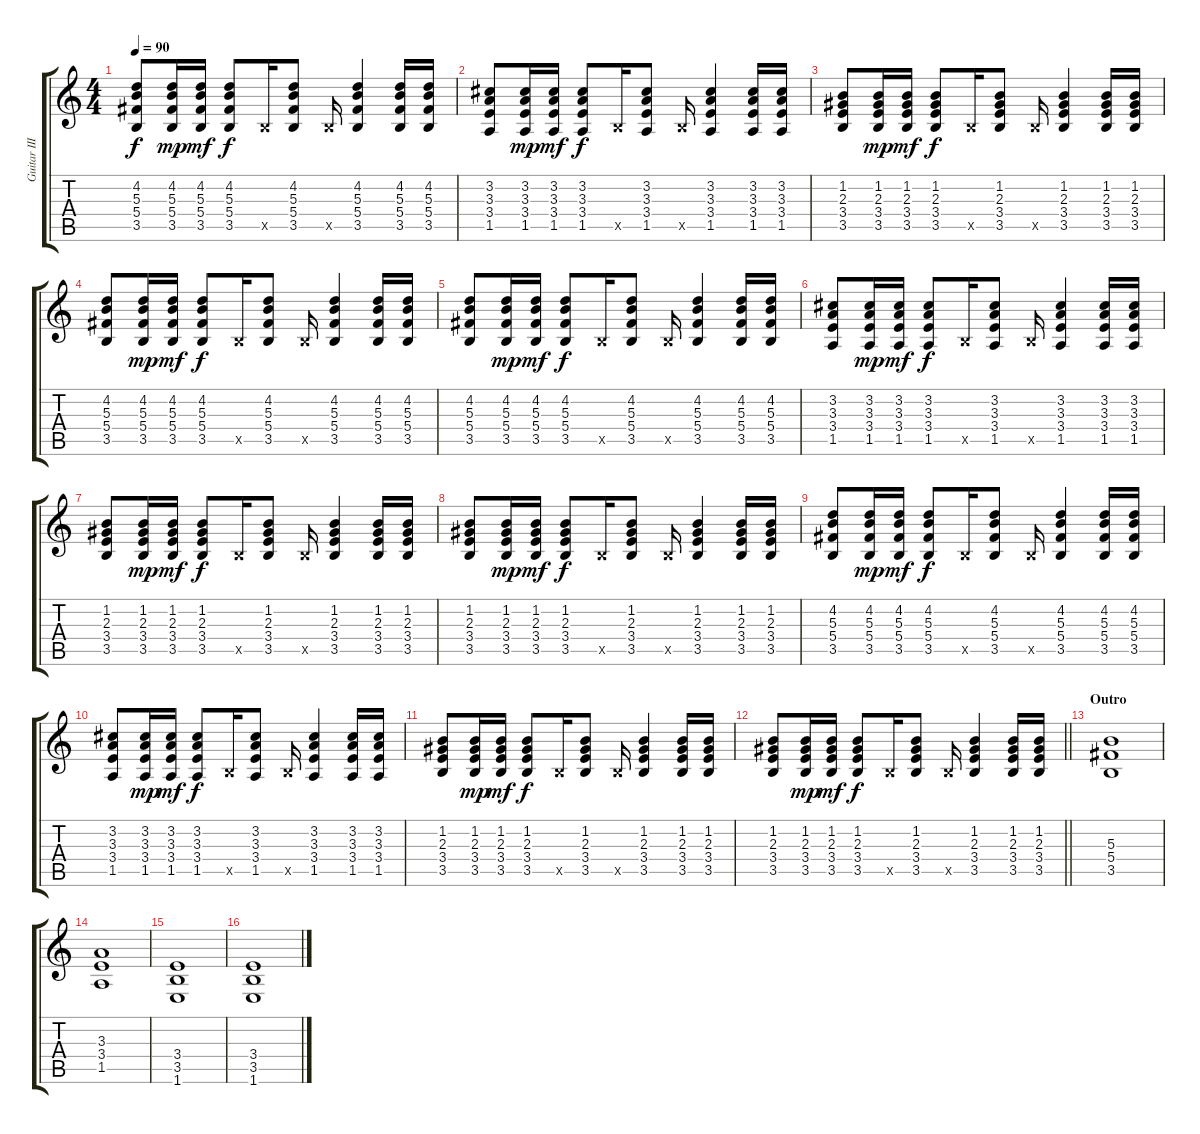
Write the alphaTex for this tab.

\track ("Guitar III (Richard Fortus)" "Guitar III") {instrument distortionguitar}
\staff {score tabs}
\tuning (Eb4 Bb3 Gb3 Db3 Ab2 Eb2) {hide}
\ts (4 4)
\tempo 90
\clef g2
\ks c
(4.2 5.3 5.4 3.5).8{dy f} (4.2 5.3 5.4 3.5).16{dy mp} (4.2 5.3 5.4 3.5).16{dy mf} (4.2 5.3 5.4 3.5).8{dy f} 3.5{x}.16 (4.2 5.3 5.4 3.5).8 3.5{x}.16 (4.2 5.3 5.4 3.5).4 (4.2 5.3 5.4 3.5).16 (4.2 5.3 5.4 3.5).16 |
(3.2 3.3 3.4 1.5).8 (3.2 3.3 3.4 1.5).16{dy mp} (3.2 3.3 3.4 1.5).16{dy mf} (3.2 3.3 3.4 1.5).8{dy f} 3.5{x}.16 (3.2 3.3 3.4 1.5).8 3.5{x}.16 (3.2 3.3 3.4 1.5).4 (3.2 3.3 3.4 1.5).16 (3.2 3.3 3.4 1.5).16 |
(1.2 2.3 3.4 3.5).8 (1.2 2.3 3.4 3.5).16{dy mp} (1.2 2.3 3.4 3.5).16{dy mf} (1.2 2.3 3.4 3.5).8{dy f} 3.5{x}.16 (1.2 2.3 3.4 3.5).8 3.5{x}.16 (1.2 2.3 3.4 3.5).4 (1.2 2.3 3.4 3.5).16 (1.2 2.3 3.4 3.5).16 |
(4.2 5.3 5.4 3.5).8 (4.2 5.3 5.4 3.5).16{dy mp} (4.2 5.3 5.4 3.5).16{dy mf} (4.2 5.3 5.4 3.5).8{dy f} 3.5{x}.16 (4.2 5.3 5.4 3.5).8 3.5{x}.16 (4.2 5.3 5.4 3.5).4 (4.2 5.3 5.4 3.5).16 (4.2 5.3 5.4 3.5).16 |
(4.2 5.3 5.4 3.5).8 (4.2 5.3 5.4 3.5).16{dy mp} (4.2 5.3 5.4 3.5).16{dy mf} (4.2 5.3 5.4 3.5).8{dy f} 3.5{x}.16 (4.2 5.3 5.4 3.5).8 3.5{x}.16 (4.2 5.3 5.4 3.5).4 (4.2 5.3 5.4 3.5).16 (4.2 5.3 5.4 3.5).16 |
(3.2 3.3 3.4 1.5).8 (3.2 3.3 3.4 1.5).16{dy mp} (3.2 3.3 3.4 1.5).16{dy mf} (3.2 3.3 3.4 1.5).8{dy f} 3.5{x}.16 (3.2 3.3 3.4 1.5).8 3.5{x}.16 (3.2 3.3 3.4 1.5).4 (3.2 3.3 3.4 1.5).16 (3.2 3.3 3.4 1.5).16 |
(1.2 2.3 3.4 3.5).8 (1.2 2.3 3.4 3.5).16{dy mp} (1.2 2.3 3.4 3.5).16{dy mf} (1.2 2.3 3.4 3.5).8{dy f} 3.5{x}.16 (1.2 2.3 3.4 3.5).8 3.5{x}.16 (1.2 2.3 3.4 3.5).4 (1.2 2.3 3.4 3.5).16 (1.2 2.3 3.4 3.5).16 |
(1.2 2.3 3.4 3.5).8 (1.2 2.3 3.4 3.5).16{dy mp} (1.2 2.3 3.4 3.5).16{dy mf} (1.2 2.3 3.4 3.5).8{dy f} 3.5{x}.16 (1.2 2.3 3.4 3.5).8 3.5{x}.16 (1.2 2.3 3.4 3.5).4 (1.2 2.3 3.4 3.5).16 (1.2 2.3 3.4 3.5).16 |
(4.2 5.3 5.4 3.5).8 (4.2 5.3 5.4 3.5).16{dy mp} (4.2 5.3 5.4 3.5).16{dy mf} (4.2 5.3 5.4 3.5).8{dy f} 3.5{x}.16 (4.2 5.3 5.4 3.5).8 3.5{x}.16 (4.2 5.3 5.4 3.5).4 (4.2 5.3 5.4 3.5).16 (4.2 5.3 5.4 3.5).16 |
(3.2 3.3 3.4 1.5).8 (3.2 3.3 3.4 1.5).16{dy mp} (3.2 3.3 3.4 1.5).16{dy mf} (3.2 3.3 3.4 1.5).8{dy f} 3.5{x}.16 (3.2 3.3 3.4 1.5).8 3.5{x}.16 (3.2 3.3 3.4 1.5).4 (3.2 3.3 3.4 1.5).16 (3.2 3.3 3.4 1.5).16 |
(1.2 2.3 3.4 3.5).8 (1.2 2.3 3.4 3.5).16{dy mp} (1.2 2.3 3.4 3.5).16{dy mf} (1.2 2.3 3.4 3.5).8{dy f} 3.5{x}.16 (1.2 2.3 3.4 3.5).8 3.5{x}.16 (1.2 2.3 3.4 3.5).4 (1.2 2.3 3.4 3.5).16 (1.2 2.3 3.4 3.5).16 |
\barLineRight lightlight
(1.2 2.3 3.4 3.5).8 (1.2 2.3 3.4 3.5).16{dy mp} (1.2 2.3 3.4 3.5).16{dy mf} (1.2 2.3 3.4 3.5).8{dy f} 3.5{x}.16 (1.2 2.3 3.4 3.5).8 3.5{x}.16 (1.2 2.3 3.4 3.5).4 (1.2 2.3 3.4 3.5).16 (1.2 2.3 3.4 3.5).16 |
\section ("" "Outro")
(5.3 5.4 3.5).1{volume 12 instrument distortionguitar} |
(3.3 3.4 1.5).1 |
(3.4 3.5 1.6).1 |
(3.4 3.5 1.6).1
